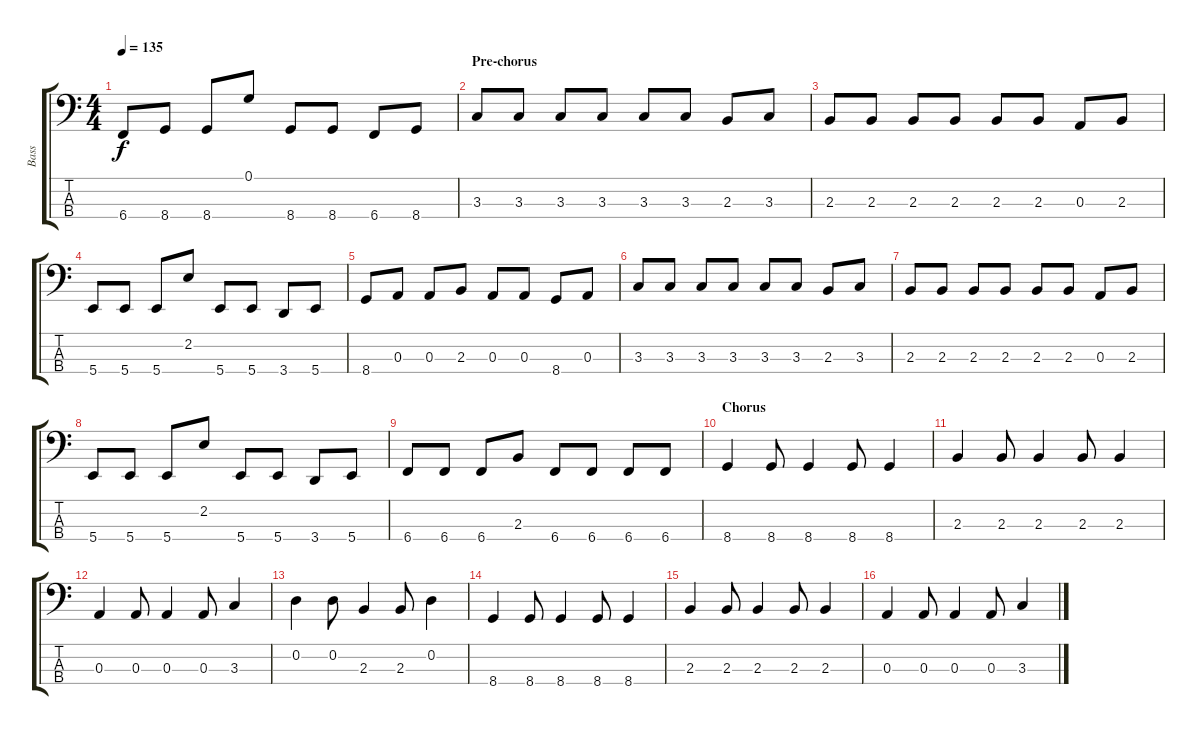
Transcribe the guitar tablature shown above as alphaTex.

\track ("Bass" "Bass") {instrument acousticbass}
\staff {score tabs}
\tuning (G2 D2 A1 B0) {hide}
\ts (4 4)
\tempo 135
\clef f4
\ks c
6.4.8{dy f} 8.4.8 8.4.8 0.1.8 8.4.8 8.4.8 6.4.8 8.4.8 |
\section ("" "Pre-chorus")
3.3.8 3.3.8 3.3.8 3.3.8 3.3.8 3.3.8 2.3.8 3.3.8 |
2.3.8 2.3.8 2.3.8 2.3.8 2.3.8 2.3.8 0.3.8 2.3.8 |
5.4.8 5.4.8 5.4.8 2.2.8 5.4.8 5.4.8 3.4.8 5.4.8 |
8.4.8 0.3.8 0.3.8 2.3.8 0.3.8 0.3.8 8.4.8 0.3.8 |
3.3.8 3.3.8 3.3.8 3.3.8 3.3.8 3.3.8 2.3.8 3.3.8 |
2.3.8 2.3.8 2.3.8 2.3.8 2.3.8 2.3.8 0.3.8 2.3.8 |
5.4.8 5.4.8 5.4.8 2.2.8 5.4.8 5.4.8 3.4.8 5.4.8 |
6.4.8 6.4.8 6.4.8 2.3.8 6.4.8 6.4.8 6.4.8 6.4.8 |
\section ("" "Chorus")
8.4.4 8.4.8 8.4.4 8.4.8 8.4.4 |
2.3.4 2.3.8 2.3.4 2.3.8 2.3.4 |
0.3.4 0.3.8 0.3.4 0.3.8 3.3.4 |
0.2.4 0.2.8 2.3.4 2.3.8 0.2.4 |
8.4.4 8.4.8 8.4.4 8.4.8 8.4.4 |
2.3.4 2.3.8 2.3.4 2.3.8 2.3.4 |
0.3.4 0.3.8 0.3.4 0.3.8 3.3.4
